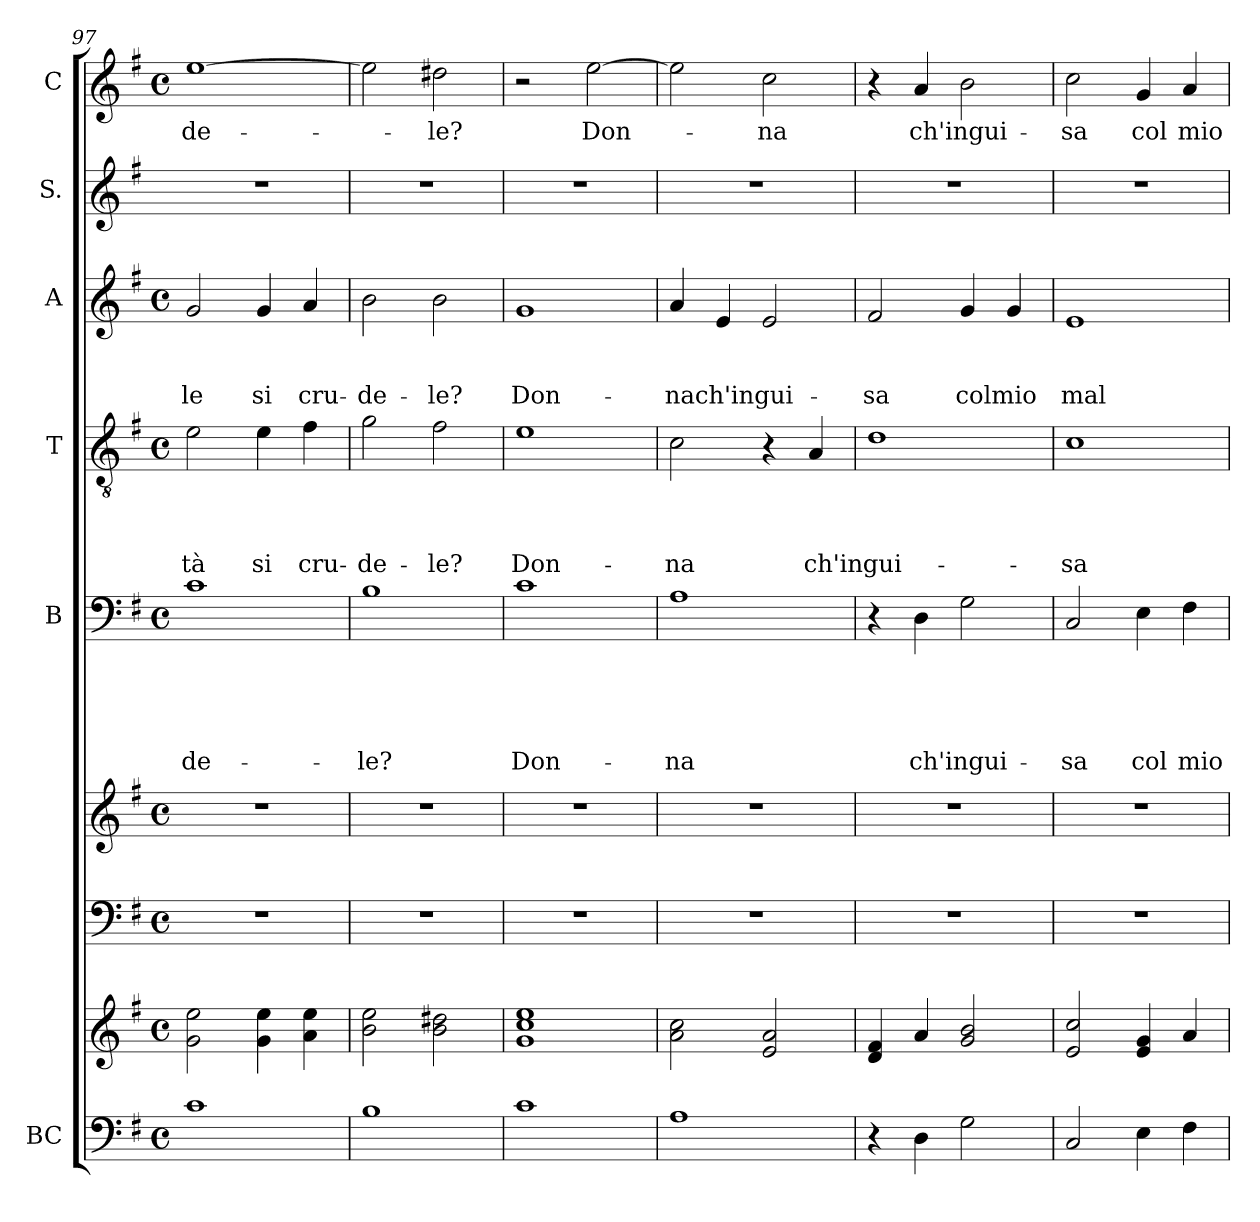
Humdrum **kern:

**kern	**kern	**kern	**kern	**kern	**text	**text	**text	**text	**text	**kern	**text	**text	**text	**text	**kern	**text	**text	**text	**kern	**kern	**text
*part8	*part8	*part7	*part6	*part5	*part5	*part5	*part5	*part5	*part5	*part4	*part4	*part4	*part4	*part4	*part3	*part3	*part3	*part3	*part2	*part1	*part1
*staff9	*staff8	*staff7	*staff6	*staff5	*staff5	*staff5	*staff5	*staff5	*staff5	*staff4	*staff4	*staff4	*staff4	*staff4	*staff3	*staff3	*staff3	*staff3	*staff2	*staff1	*staff1
*I"BC	*	*	*	*I"B	*	*	*	*	*	*I"T	*	*	*	*	*I"A	*	*	*	*I"S.	*I"C	*
*	*	*	*	*	*	*	*	*	*	*I'T.	*	*	*	*	*I'A.	*	*	*	*I'S.	*I'C	*
*clefF4	*clefG2	*clefF4	*clefG2	*clefF4	*	*	*	*	*	*clefGv2	*	*	*	*	*clefG2	*	*	*	*clefG2	*clefG2	*
*k[f#]	*k[f#]	*k[f#]	*k[f#]	*k[f#]	*	*	*	*	*	*k[f#]	*	*	*	*	*k[f#]	*	*	*	*k[f#]	*k[f#]	*
*G:	*G:	*G:	*G:	*G:	*	*	*	*	*	*G:	*	*	*	*	*G:	*	*	*	*G:	*G:	*
*M4/4	*M4/4	*M4/4	*M4/4	*M4/4	*	*	*	*	*	*M4/4	*	*	*	*	*M4/4	*	*	*	*	*M4/4	*
*met(c)	*met(c)	*met(c)	*met(c)	*met(c)	*	*	*	*	*	*met(c)	*	*	*	*	*met(c)	*	*	*	*	*met(c)	*
=97	=97	=97	=97	=97	=97	=97	=97	=97	=97	=97	=97	=97	=97	=97	=97	=97	=97	=97	=97	=97	=97
!	!	!	!	!	!	!	!	!	!LO:LY:b	!	!	!	!	!LO:LY:b	!	!	!	!LO:LY:b	!	!	!LO:LY:b
1c	2g\ 2ee\	1r	1r	1c	.	.	.	.	-de-	2e\	.	.	.	-tà	2g/	.	.	-le	1r	[>1ee	-de-
!	!	!	!	!	!	!	!	!	!	!	!	!	!	!LO:LY:b	!	!	!	!LO:LY:b	!	!	!
.	4g\ 4ee\	.	.	.	.	.	.	.	.	4e\	.	.	.	si	4g/	.	.	si	.	.	.
!	!	!	!	!	!	!	!	!	!	!	!	!	!	!LO:LY:b	!	!	!	!LO:LY:b	!	!	!
.	4a\ 4ee\	.	.	.	.	.	.	.	.	4f#\	.	.	.	cru-	4a/	.	.	cru-	.	.	.
=98	=98	=98	=98	=98	=98	=98	=98	=98	=98	=98	=98	=98	=98	=98	=98	=98	=98	=98	=98	=98	=98
!	!	!	!	!	!	!	!	!	!LO:LY:b	!	!	!	!	!LO:LY:b	!	!	!	!LO:LY:b	!	!	!
1B	2b\ 2ee\	1r	1r	1B	.	.	.	.	-le?	2g\	.	.	.	-de-	2b\	.	.	-de-	1r	2ee\]	.
!	!	!	!	!	!	!	!	!	!	!	!	!	!	!LO:LY:b	!	!	!	!LO:LY:b	!	!	!LO:LY:b
.	2b\ 2dd#X\	.	.	.	.	.	.	.	.	2f#\	.	.	.	-le?	2b\	.	.	-le?	.	2dd#X\	-le?
=99	=99	=99	=99	=99	=99	=99	=99	=99	=99	=99	=99	=99	=99	=99	=99	=99	=99	=99	=99	=99	=99
!	!	!	!	!	!	!	!	!	!LO:LY:b	!	!	!	!	!LO:LY:b	!	!	!	!LO:LY:b	!	!	!
1c	1g 1cc 1ee	1r	1r	1c	.	.	.	.	Don-	1e	.	.	.	Don-	1g	.	.	Don-	1r	2r	.
!	!	!	!	!	!	!	!	!	!	!	!	!	!	!	!	!	!	!	!	!	!LO:LY:b
.	.	.	.	.	.	.	.	.	.	.	.	.	.	.	.	.	.	.	.	[>2ee\	Don-
=100	=100	=100	=100	=100	=100	=100	=100	=100	=100	=100	=100	=100	=100	=100	=100	=100	=100	=100	=100	=100	=100
!	!	!	!	!	!	!	!	!	!LO:LY:b	!	!	!	!	!LO:LY:b	!	!	!	!LO:LY:b	!	!	!
1A	2a\ 2cc\	1r	1r	1A	.	.	.	.	-na	2c\	.	.	.	-na	4a/	.	.	-nach'ingui-	1r	2ee\]	.
.	.	.	.	.	.	.	.	.	.	.	.	.	.	.	4e/	.	.	.	.	.	.
!	!	!	!	!	!	!	!	!	!	!	!	!	!	!	!	!	!	!	!	!	!LO:LY:b
.	2e/ 2a/	.	.	.	.	.	.	.	.	4r	.	.	.	.	2e/	.	.	.	.	2cc\	-na
!	!	!	!	!	!	!	!	!	!	!	!	!	!	!LO:LY:b	!	!	!	!	!	!	!
.	.	.	.	.	.	.	.	.	.	4A/	.	.	.	ch'in	.	.	.	.	.	.	.
=101	=101	=101	=101	=101	=101	=101	=101	=101	=101	=101	=101	=101	=101	=101	=101	=101	=101	=101	=101	=101	=101
!	!	!	!	!	!	!	!	!	!	!	!	!	!	!LO:LY:b	!	!	!	!LO:LY:b	!	!	!
4r	4d/ 4f#/	1r	1r	4r	.	.	.	.	.	1d	.	.	.	gui-	2f#/	.	.	-sa	1r	4r	.
!	!	!	!	!	!	!	!	!	!LO:LY:b	!	!	!	!	!	!	!	!	!	!	!	!LO:LY:b
4D\	4a/	.	.	4D\	.	.	.	.	ch'ingui-	.	.	.	.	.	.	.	.	.	.	4a/	ch'ingui-
!	!	!	!	!	!	!	!	!	!	!	!	!	!	!	!	!	!	!LO:LY:b	!	!	!
2G\	2g/ 2b/	.	.	2G\	.	.	.	.	.	.	.	.	.	.	4g/	.	.	colmio	.	2b\	.
.	.	.	.	.	.	.	.	.	.	.	.	.	.	.	4g/	.	.	.	.	.	.
!!LO:PB:g=z
=102	=102	=102	=102	=102	=102	=102	=102	=102	=102	=102	=102	=102	=102	=102	=102	=102	=102	=102	=102	=102	=102
!	!	!	!	!	!	!	!	!	!LO:LY:b	!	!	!	!	!LO:LY:b	!	!	!	!LO:LY:b	!	!	!LO:LY:b
2C/	2e/ 2cc/	1r	1r	2C/	.	.	.	.	-sa	1c	.	.	.	-sa	1e	.	.	mal	1r	2cc\	-sa
!	!	!	!	!	!	!	!	!	!LO:LY:b	!	!	!	!	!	!	!	!	!	!	!	!LO:LY:b
4E\	4e/ 4g/	.	.	4E\	.	.	.	.	col	.	.	.	.	.	.	.	.	.	.	4g/	col
!	!	!	!	!	!	!	!	!	!LO:LY:b	!	!	!	!	!	!	!	!	!	!	!	!LO:LY:b
4F#\	4a/	.	.	4F#\	.	.	.	.	mio	.	.	.	.	.	.	.	.	.	.	4a/	mio
=	=	=	=	=	=	=	=	=	=	=	=	=	=	=	=	=	=	=	=	=	=
*-	*-	*-	*-	*-	*-	*-	*-	*-	*-	*-	*-	*-	*-	*-	*-	*-	*-	*-	*-	*-	*-
